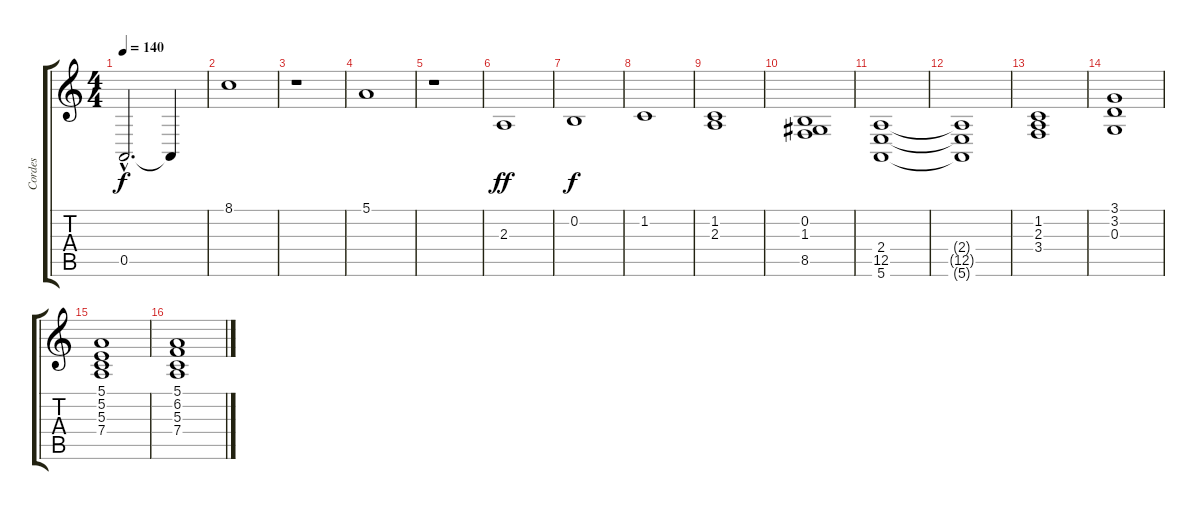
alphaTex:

\track ("Cordes" "Cordes") {instrument stringensemble2}
\staff {score tabs}
\tuning (E4 B3 G3 D3 A2 E2) {hide}
\ts (4 4)
\tempo 140
\clef g2
\ks c
0.5{hac t}.2{d dy f} 0.5{t}.4 |
8.1.1 |
r.1 |
5.1.1 |
r.1 |
2.3.1{dy ff} |
0.2.1{dy f} |
1.2.1 |
(1.2 2.3).1 |
(0.2 1.3 8.5).1 |
(2.4 12.5 5.6).1 |
(2.4{t} 12.5{t} 5.6{t}).1 |
(1.2 2.3 3.4).1{volume 12} |
(3.1 3.2 0.3).1 |
(5.1 5.2 5.3 7.4).1 |
(5.1 6.2 5.3 7.4).1
